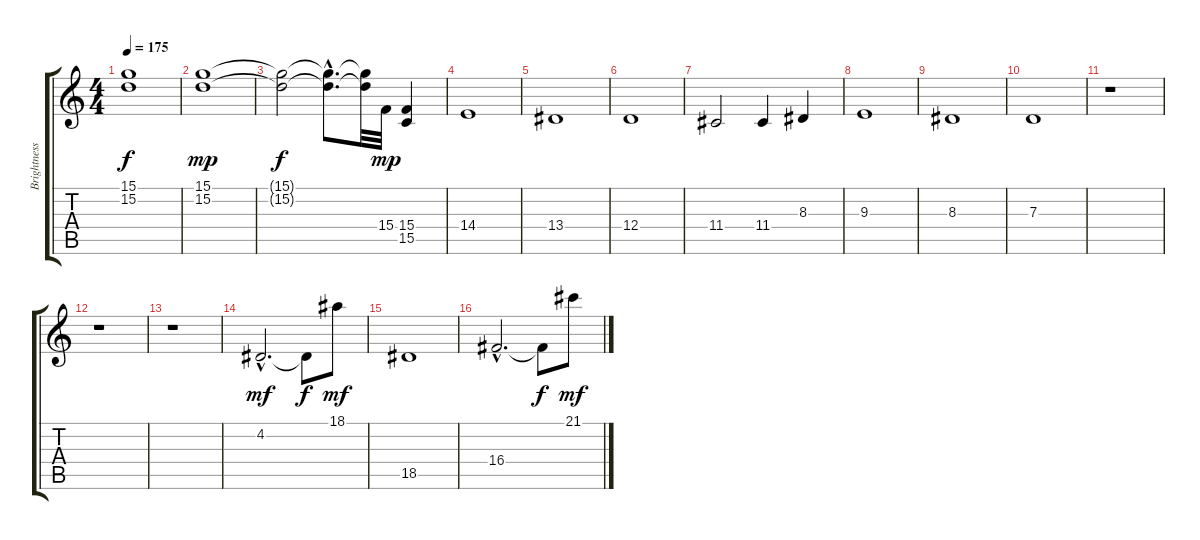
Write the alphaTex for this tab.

\track ("Brightness" "Brightness") {instrument fx5brightness}
\staff {score tabs}
\tuning (E4 B3 G3 D3 A2 E2) {hide}
\ts (4 4)
\tempo 175
\clef g2
\ks c
(15.1{t} 15.2{t}).1{dy f} |
(15.1 15.2).1{dy mp} |
(15.1{t} 15.2{t}).2{dy f} (15.1{hac t} 15.2{hac t}).8{d} (15.1{t} 15.2{t}).32 15.4.32{dy mp} (15.4 15.5).4 |
14.4.1 |
13.4.1 |
12.4.1 |
11.4.2 11.4.4 8.3.4 |
9.3.1 |
8.3.1 |
7.3.1 |
r.1 |
r.1 |
r.1 |
4.2{hac}.2{d dy mf} 4.2{t}.8{dy f} 18.1.8{dy mf} |
18.5.1 |
16.4{hac}.2{d} 16.4{t}.8{dy f} 21.1.8{dy mf}
